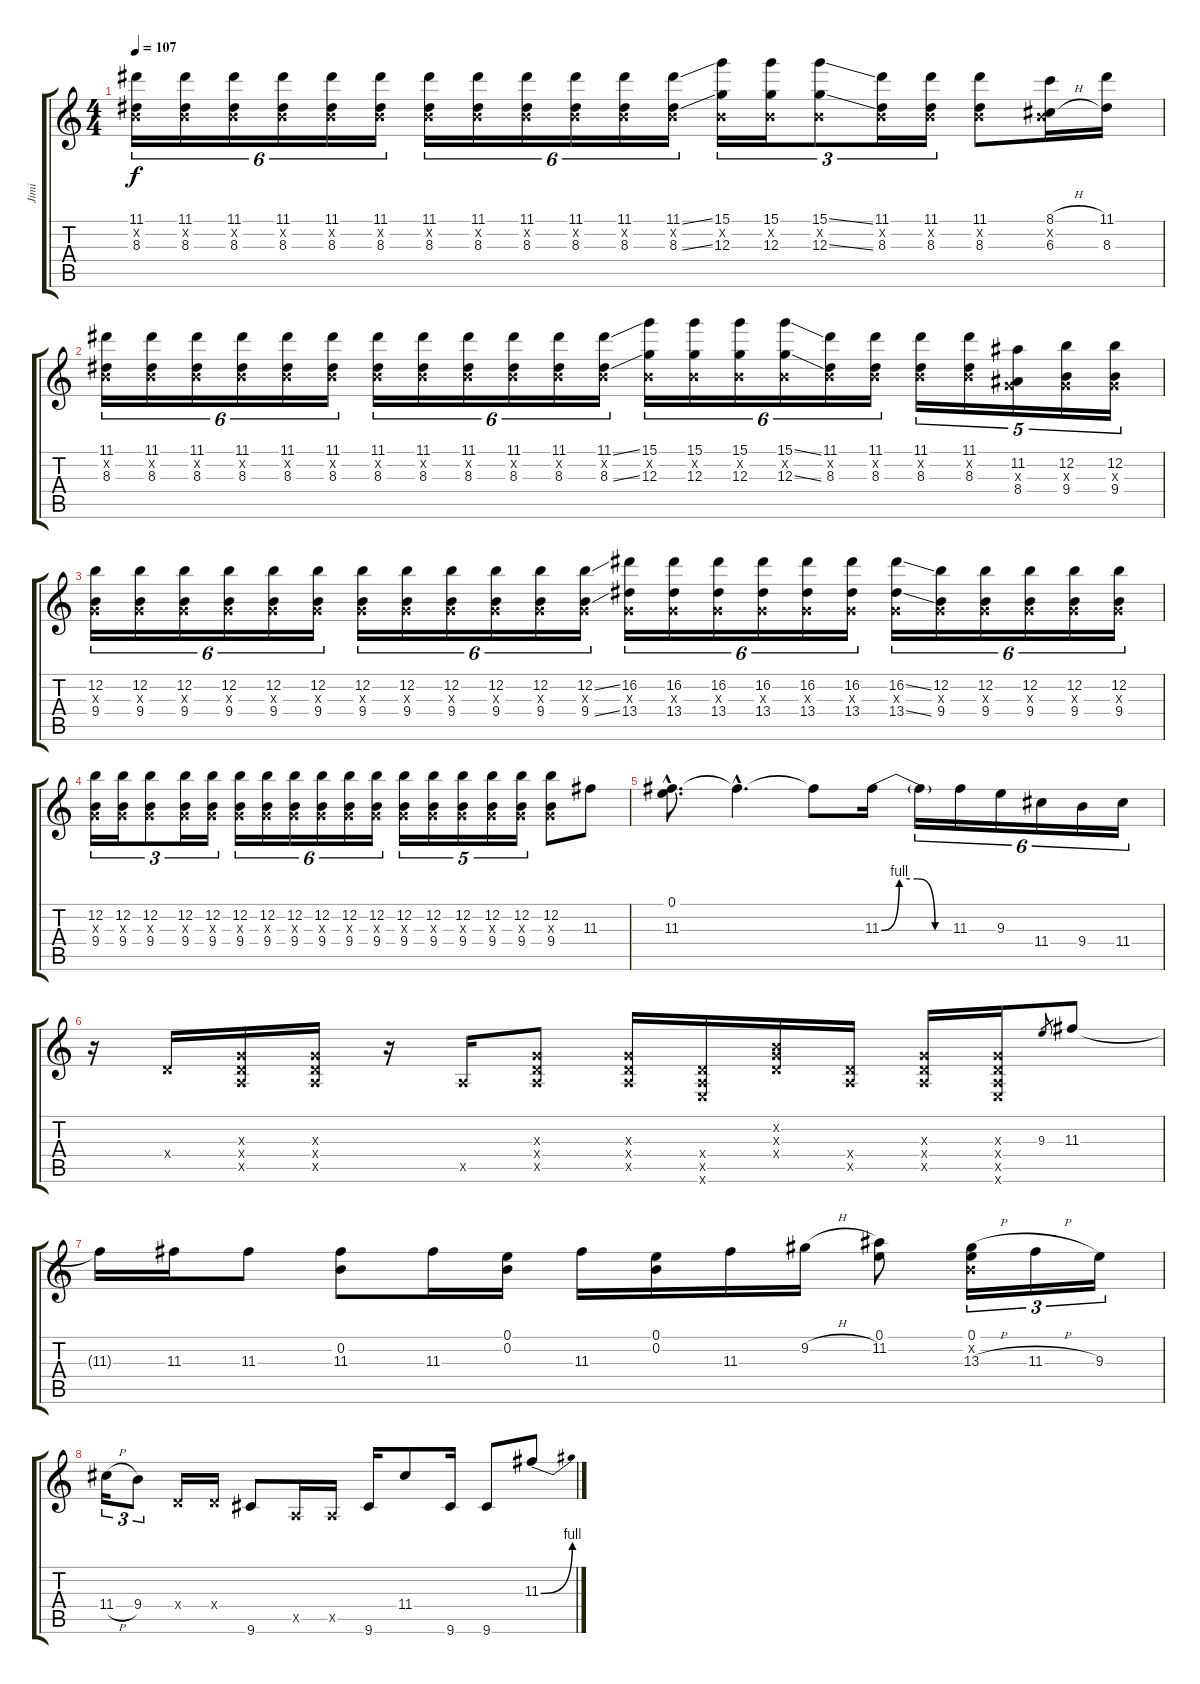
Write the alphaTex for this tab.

\track ("Jimi" "Jimi") {instrument distortionguitar}
\staff {score tabs}
\tuning (E4 B3 G3 D3 A2 E2) {hide}
\ts (4 4)
\tempo 107
\clef g2
\ks c
(11.1 0.2{x} 8.3).16{tu (6 4) dy f} (11.1 0.2{x} 8.3).16{tu (6 4)} (11.1 0.2{x} 8.3).16{tu (6 4)} (11.1 0.2{x} 8.3).16{tu (6 4)} (11.1 0.2{x} 8.3).16{tu (6 4)} (11.1 0.2{x} 8.3).16{tu (6 4)} (11.1 0.2{x} 8.3).16{tu (6 4)} (11.1 0.2{x} 8.3).16{tu (6 4)} (11.1 0.2{x} 8.3).16{tu (6 4)} (11.1 0.2{x} 8.3).16{tu (6 4)} (11.1 0.2{x} 8.3).16{tu (6 4)} (11.1{ss} 0.2{x} 8.3{ss}).16{tu (6 4)} (15.1 0.2{x} 12.3).16{tu (3 2)} (15.1 0.2{x} 12.3).16{tu (3 2)} (15.1{ss} 0.2{x} 12.3{ss}).8{tu (3 2)} (11.1 0.2{x} 8.3).16{tu (3 2)} (11.1 0.2{x} 8.3).16{tu (3 2)} (11.1 0.2{x} 8.3).8 (8.1{h} 0.2{x} 6.3{h}).16 (11.1 8.3).16 |
(11.1 0.2{x} 8.3).16{tu (6 4)} (11.1 0.2{x} 8.3).16{tu (6 4)} (11.1 0.2{x} 8.3).16{tu (6 4)} (11.1 0.2{x} 8.3).16{tu (6 4)} (11.1 0.2{x} 8.3).16{tu (6 4)} (11.1 0.2{x} 8.3).16{tu (6 4)} (11.1 0.2{x} 8.3).16{tu (6 4)} (11.1 0.2{x} 8.3).16{tu (6 4)} (11.1 0.2{x} 8.3).16{tu (6 4)} (11.1 0.2{x} 8.3).16{tu (6 4)} (11.1 0.2{x} 8.3).16{tu (6 4)} (11.1{ss} 0.2{x} 8.3{ss}).16{tu (6 4)} (15.1 0.2{x} 12.3).16{tu (6 4)} (15.1 0.2{x} 12.3).16{tu (6 4)} (15.1 0.2{x} 12.3).16{tu (6 4)} (15.1{ss} 0.2{x} 12.3{ss}).16{tu (6 4)} (11.1 0.2{x} 8.3).16{tu (6 4)} (11.1 0.2{x} 8.3).16{tu (6 4)} (11.1 0.2{x} 8.3).16{tu (5 4)} (11.1 0.2{x} 8.3).16{tu (5 4)} (11.2 0.3{x} 8.4).16{tu (5 4)} (12.2 0.3{x} 9.4).16{tu (5 4)} (12.2 0.3{x} 9.4).16{tu (5 4)} |
(12.2 0.3{x} 9.4).16{tu (6 4)} (12.2 0.3{x} 9.4).16{tu (6 4)} (12.2 0.3{x} 9.4).16{tu (6 4)} (12.2 0.3{x} 9.4).16{tu (6 4)} (12.2 0.3{x} 9.4).16{tu (6 4)} (12.2 0.3{x} 9.4).16{tu (6 4)} (12.2 0.3{x} 9.4).16{tu (6 4)} (12.2 0.3{x} 9.4).16{tu (6 4)} (12.2 0.3{x} 9.4).16{tu (6 4)} (12.2 0.3{x} 9.4).16{tu (6 4)} (12.2 0.3{x} 9.4).16{tu (6 4)} (12.2{ss} 0.3{x} 9.4{ss}).16{tu (6 4)} (16.2 0.3{x} 13.4).16{tu (6 4)} (16.2 0.3{x} 13.4).16{tu (6 4)} (16.2 0.3{x} 13.4).16{tu (6 4)} (16.2 0.3{x} 13.4).16{tu (6 4)} (16.2 0.3{x} 13.4).16{tu (6 4)} (16.2 0.3{x} 13.4).16{tu (6 4)} (16.2{ss} 0.3{x} 13.4{ss}).16{tu (6 4)} (12.2 0.3{x} 9.4).16{tu (6 4)} (12.2 0.3{x} 9.4).16{tu (6 4)} (12.2 0.3{x} 9.4).16{tu (6 4)} (12.2 0.3{x} 9.4).16{tu (6 4)} (12.2 0.3{x} 9.4).16{tu (6 4)} |
(12.2 0.3{x} 9.4).16{tu (3 2)} (12.2 0.3{x} 9.4).16{tu (3 2)} (12.2 0.3{x} 9.4).8{tu (3 2)} (12.2 0.3{x} 9.4).16{tu (3 2)} (12.2 0.3{x} 9.4).16{tu (3 2)} (12.2 0.3{x} 9.4).16{tu (6 4)} (12.2 0.3{x} 9.4).16{tu (6 4)} (12.2 0.3{x} 9.4).16{tu (6 4)} (12.2 0.3{x} 9.4).16{tu (6 4)} (12.2 0.3{x} 9.4).16{tu (6 4)} (12.2 0.3{x} 9.4).16{tu (6 4)} (12.2 0.3{x} 9.4).16{tu (5 4)} (12.2 0.3{x} 9.4).16{tu (5 4)} (12.2 0.3{x} 9.4).16{tu (5 4)} (12.2 0.3{x} 9.4).16{tu (5 4)} (12.2 0.3{x} 9.4).16{tu (5 4)} (12.2 0.3{x} 9.4).8 11.3.8{volume 6} |
(0.1{hac} 11.3{hac}).8{d volume 14} 11.3{hac t}.4{d} 11.3{t}.8 11.3{be (custom 0 0 15 4 30 4 45 0 60 0)}.16 11.3{t}.16{tu (6 4)} 11.3.16{tu (6 4)} 9.3.16{tu (6 4)} 11.4.16{tu (6 4)} 9.4.16{tu (6 4)} 11.4.16{tu (6 4)} |
r.16 0.4{x}.16 (0.3{x} 0.4{x} 0.5{x}).16 (0.3{x} 0.4{x} 0.5{x}).16 r.16 0.5{x}.16 (0.3{x} 0.4{x} 0.5{x}).8 (0.3{x} 0.4{x} 0.5{x}).16 (0.4{x} 0.5{x} 0.6{x}).16 (0.2{x} 0.3{x} 0.4{x}).16 (0.4{x} 0.5{x}).16 (0.3{x} 0.4{x} 0.5{x}).16 (0.3{x} 0.4{x} 0.5{x} 0.6{x}).16 9.3.8{gr} 11.3.8 |
11.3{t}.16 11.3.16 11.3.8 (0.2 11.3).8 11.3.16 (0.1 0.2).16 11.3.16 (0.1 0.2).16 11.3.16 9.2{h}.16 (0.1 11.2).8 (0.1 0.2{x} 13.3{h}).16{tu (3 2)} 11.3{h}.16{tu (3 2)} 9.3.16{tu (3 2)} |
11.4{h}.16{tu (3 2)} 9.4.8{tu (3 2)} 0.4{x}.16 0.4{x}.16 9.6.8 0.5{x}.16 0.5{x}.16 9.6.16 11.4.8 9.6.16 9.6.8 11.3{be (bend 0 0 60 4)}.8
